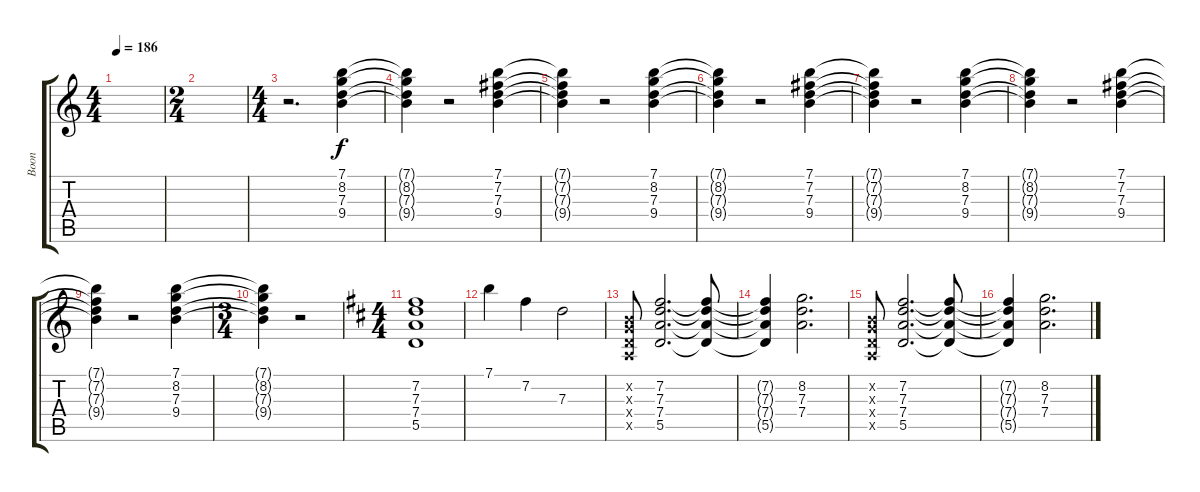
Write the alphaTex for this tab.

\track ("Boon" "Boon") {instrument electricguitarclean}
\staff {score tabs}
\tuning (E4 B3 G3 D3 A2 E2) {hide}
\ts (4 4)
\tempo 186
\clef g2
\ks c
|
\ts (2 4)
|
\ts (4 4)
r.2{d} (7.1 8.2 7.3 9.4).4 |
(7.1{t} 8.2{t} 7.3{t} 9.4{t}).4 r.2 (7.1 7.2 7.3 9.4).4 |
(7.1{t} 7.2{t} 7.3{t} 9.4{t}).4 r.2 (7.1 8.2 7.3 9.4).4 |
(7.1{t} 8.2{t} 7.3{t} 9.4{t}).4 r.2 (7.1 7.2 7.3 9.4).4 |
(7.1{t} 7.2{t} 7.3{t} 9.4{t}).4 r.2 (7.1 8.2 7.3 9.4).4 |
(7.1{t} 8.2{t} 7.3{t} 9.4{t}).4 r.2 (7.1 7.2 7.3 9.4).4 |
(7.1{t} 7.2{t} 7.3{t} 9.4{t}).4 r.2 (7.1 8.2 7.3 9.4).4 |
\ts (3 4)
(7.1{t} 8.2{t} 7.3{t} 9.4{t}).4 r.2 |
\ts (4 4)
\ks d
(7.2 7.3 7.4 5.5).1 |
7.1.4 7.2.4 7.3.2 |
(0.2{x} 0.3{x} 0.4{x} 0.5{x}).8 (7.2 7.3 7.4 5.5).2{d} (7.2{t} 7.3{t} 7.4{t} 5.5{t}).8 |
(7.2{t} 7.3{t} 7.4{t} 5.5{t}).4 (8.2 7.3 7.4).2{d} |
(0.2{x} 0.3{x} 0.4{x} 0.5{x}).8 (7.2 7.3 7.4 5.5).2{d} (7.2{t} 7.3{t} 7.4{t} 5.5{t}).8 |
(7.2{t} 7.3{t} 7.4{t} 5.5{t}).4 (8.2 7.3 7.4).2{d}
